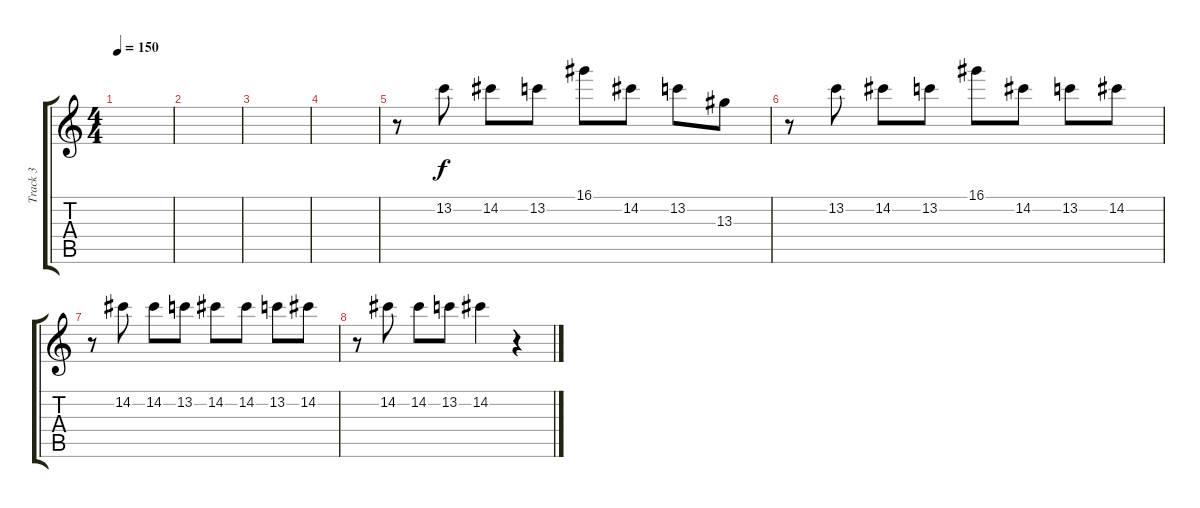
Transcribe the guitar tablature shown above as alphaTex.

\track ("Track 3" "Track 3") {instrument distortionguitar}
\staff {score tabs}
\tuning (E4 B3 G3 D3 A2 E2) {hide}
\ts (4 4)
\tempo 150
\clef g2
\ks c
|
|
|
|
r.8 13.2.8 14.2.8 13.2.8 16.1.8 14.2.8 13.2.8 13.3.8 |
r.8 13.2.8 14.2.8 13.2.8 16.1.8 14.2.8 13.2.8 14.2.8 |
r.8 14.2.8 14.2.8 13.2.8 14.2.8 14.2.8 13.2.8 14.2.8 |
r.8 14.2.8 14.2.8 13.2.8 14.2.4 r.4
